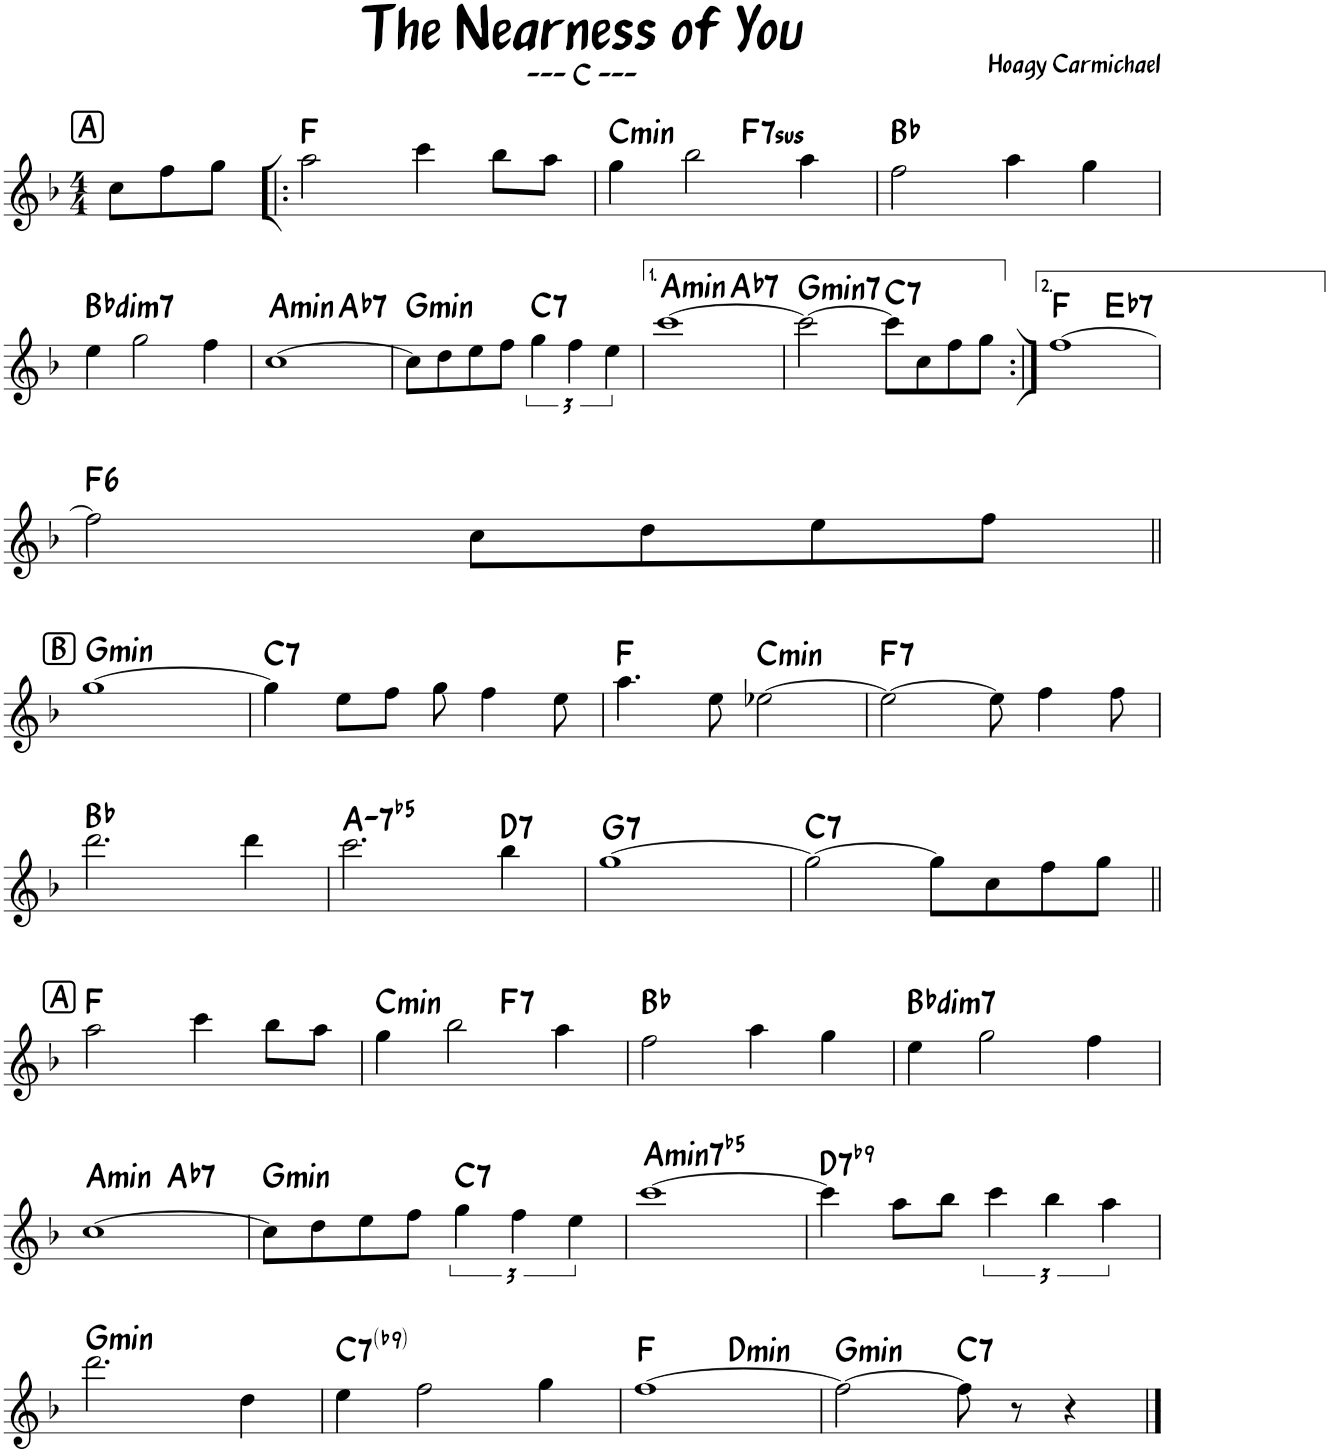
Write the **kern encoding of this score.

**kern	**harte
*part1	*part1
*staff1	*
*I"Piano	*
*I'Pno.	*
*clefG2	*
*k[b-]	*
*M4/4	*
!!LO:REH:place=s1:a:rj:fs=14:t=A
=	=
8cc\L	.
8ff\	.
8gg\J	.
=1!|:	=1!|:
2aa\	F:maj
4ccc\	.
8bb-\L	.
8aa\J	.
=2	=2
!	!LO:H:kt=min
*^	*
4gg\	2ryy	C:min
2bb-\	.	.
!	!	!LO:H:kt=7sus
.	2ryy	F:sus4(7)
4aa\	.	.
*v	*v	*
=3	=3
2ff\	Bb:maj
4aa\	.
4gg\	.
!!LO:LB:g=z
=4	=4
!	!LO:H:kt=dim7
4ee\	Bb:dim7
2gg\	.
4ff\	.
=5	=5
!	!LO:H:kt=min
*^	*
[1cc	2ryy	A:min
!	!	!LO:H:kt=7
.	2ryy	Ab:7
=6	=6	=6
!	!	!LO:H:kt=min
*v	*v	*
8cc\L]	G:min
8dd\	.
8ee\	.
8ff\J	.
!	!LO:H:kt=7
6gg\	C:7
6ff\	.
6ee\	.
=7	=7
!	!LO:H:kt=min
*^	*
[1ccc	2ryy	A:min
!	!	!LO:H:kt=7
.	2ryy	Ab:7
=8	=8	=8
!	!	!LO:H:kt=min7
*v	*v	*
2ccc\_	G:min7
!	!LO:H:kt=7
8ccc\L]	C:7
8cc\	.
8ff\	.
8gg\J	.
=9:|!	=9:|!
*^	*
[1ff	2ryy	F:maj
!	!	!LO:H:kt=7
.	2ryy	Eb:7
!!LO:LB:g=z	!!
=10	=10	=10
!	!	!LO:H:kt=6
*v	*v	*
2ff\]	F:maj6
8cc\L	.
8dd\	.
8ee\	.
8ff\J	.
!!LO:LB:g=z
!!LO:REH:place=s1:a:rj:fs=14:t=B
=11||	=11||
!	!LO:H:kt=min
[1gg	G:min
=12	=12
!	!LO:H:kt=7
4gg\]	C:7
8ee\L	.
8ff\J	.
8gg\	.
4ff\	.
8ee\	.
=13	=13
4.aa\	F:maj
8ee\	.
!	!LO:H:kt=min
[2ee-X\	C:min
=14	=14
!	!LO:H:kt=7
2ee-\_	F:7
8ee-\]	.
4ff\	.
8ff\	.
!!LO:LB:g=z
=15	=15
2.ddd\	Bb:maj
4ddd\	.
=16	=16
!	!LO:H:kt=-7b5
2.ccc\	A:hdim7
!	!LO:H:kt=7
4bb-\	D:7
=17	=17
!	!LO:H:kt=7
[1gg	G:7
=18	=18
!	!LO:H:kt=7
2gg\_	C:7
8gg\L]	.
8cc\	.
8ff\	.
8gg\J	.
!!LO:LB:g=z
!!LO:REH:place=s1:a:rj:fs=14:t=A
=19||	=19||
2aa\	F:maj
4ccc\	.
8bb-\L	.
8aa\J	.
=20	=20
!	!LO:H:kt=min
*^	*
4gg\	2ryy	C:min
2bb-\	.	.
!	!	!LO:H:kt=7
.	2ryy	F:7
4aa\	.	.
*v	*v	*
=21	=21
2ff\	Bb:maj
4aa\	.
4gg\	.
=22	=22
!	!LO:H:kt=dim7
4ee\	Bb:dim7
2gg\	.
4ff\	.
!!LO:LB:g=z
=23	=23
!	!LO:H:kt=min
*^	*
[1cc	2ryy	A:min
!	!	!LO:H:kt=7
.	2ryy	Ab:7
=24	=24	=24
!	!	!LO:H:kt=min
*v	*v	*
8cc\L]	G:min
8dd\	.
8ee\	.
8ff\J	.
!	!LO:H:kt=7
6gg\	C:7
6ff\	.
6ee\	.
=25	=25
!	!LO:H:kt=min7b5
[1ccc	A:hdim7
=26	=26
!	!LO:H:kt=7
4ccc\]	D:7(b9)
8aa\L	.
8bb-\J	.
6ccc\	.
6bb-\	.
6aa\	.
!!LO:LB:g=z
=27	=27
!	!LO:H:kt=min
2.ddd\	G:min
4dd\	.
=28	=28
!	!LO:H:kt=7
4ee\	C:7(b9)
2ff\	.
4gg\	.
=29	=29
*^	*
[1ff	2ryy	F:maj
!	!	!LO:H:kt=min
.	2ryy	D:min
=30	=30	=30
!	!	!LO:H:kt=min
*v	*v	*
2ff\_	G:min
!	!LO:H:kt=7
8ff\]	C:7
8r	.
4r	.
==	==
*-	*-
